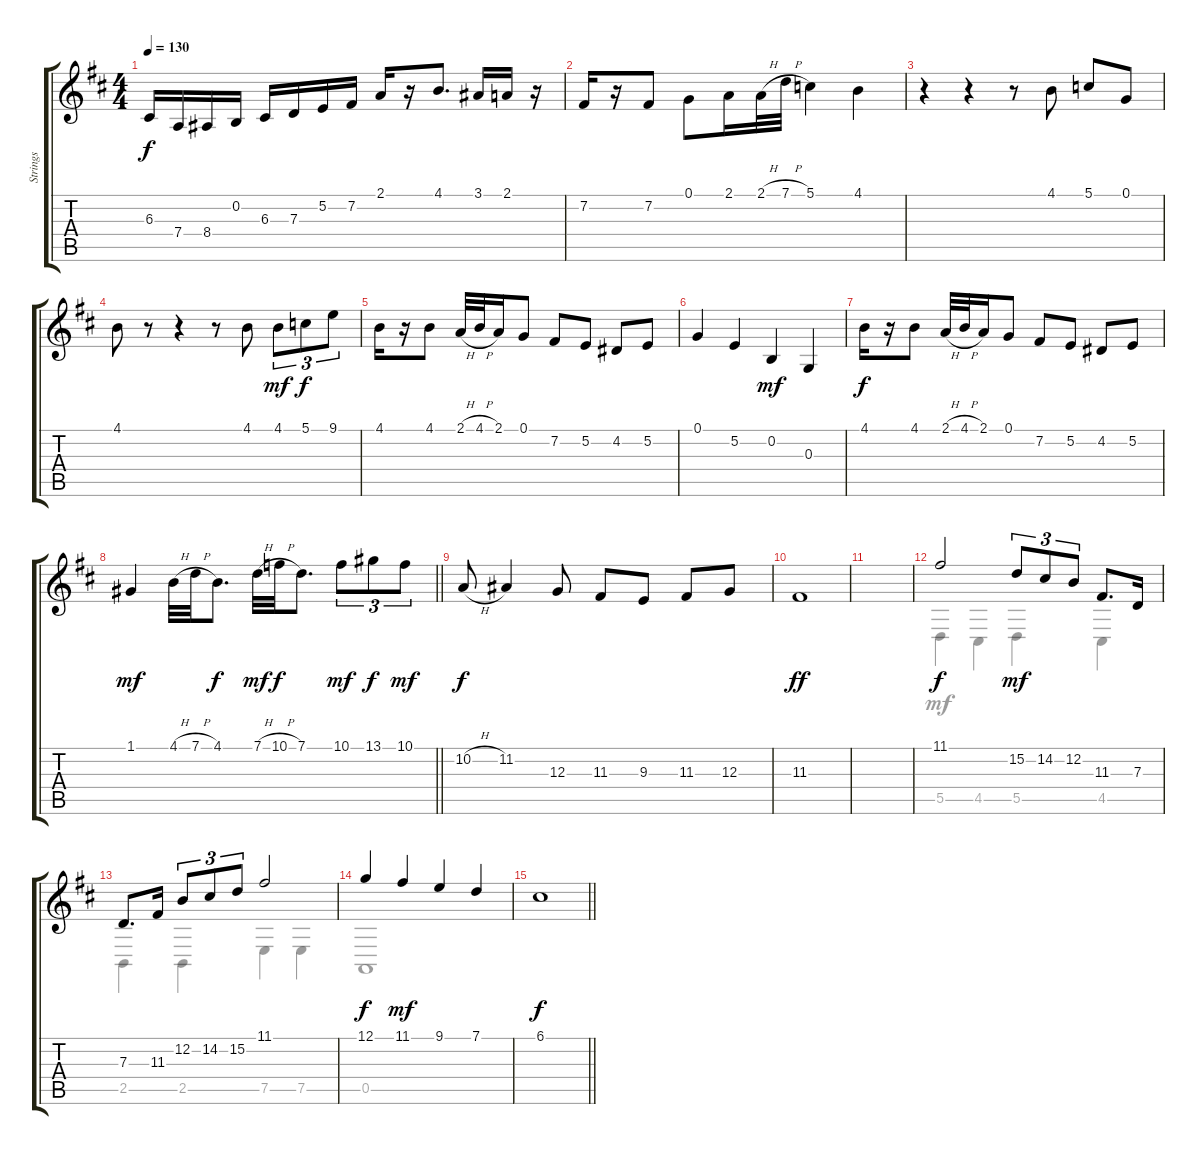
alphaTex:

\track ("Strings" "Strings") {instrument stringensemble1}
\staff {score tabs}
\tuning (G4 B3 G3 D3 A2 D2) {hide}
\voice
\ts (4 4)
\tempo 130
\clef g2
\ks d
6.3.16{dy f} 7.4.16 8.4.16 0.2.16 6.3.16 7.3.16 5.2.16 7.2.16 2.1.16 r.16 4.1.8{d} 3.1.16 2.1.16 r.16 |
7.2.16 r.16 7.2.8 0.1.8 2.1.16 2.1{h}.32 7.1{h}.32 5.1.4 4.1.4 |
r.4 r.4 r.8 4.1.8 5.1.8 0.1.8 |
4.1.8 r.8 r.4 r.8 4.1.8 4.1.8{tu (3 2) dy mf} 5.1.8{tu (3 2) dy f} 9.1.8{tu (3 2)} |
4.1.16 r.16 4.1.8 2.1{h}.32 4.1{h}.32 2.1.16 0.1.8 7.2.8 5.2.8 4.2.8 5.2.8 |
0.1.4 5.2.4 0.2.4{dy mf} 0.3.4 |
4.1.16{dy f} r.16 4.1.8 2.1{h}.32 4.1{h}.32 2.1.16 0.1.8 7.2.8 5.2.8 4.2.8 5.2.8 |
\barLineRight lightlight
1.1.4{dy mf} 4.1{h}.32 7.1{h}.32 4.1.8{d dy f} 7.1{h}.32{dy mf} 10.1{h}.32{dy f} 7.1.8{d} 10.1.8{tu (3 2) dy mf} 13.1.8{tu (3 2) dy f} 10.1.8{tu (3 2) dy mf} |
10.2{h}.8{dy f} 11.2.4 12.3.8 11.3.8 9.3.8 11.3.8 12.3.8 |
11.3.1{dy ff} |
|
11.1.2{dy f} 15.2.8{tu (3 2) dy mf} 14.2.8{tu (3 2)} 12.2.8{tu (3 2)} 11.3.8{d} 7.3.16 |
7.3.8{d} 11.3.16 12.2.8{tu (3 2)} 14.2.8{tu (3 2)} 15.2.8{tu (3 2)} 11.1.2 |
12.1.4{dy f} 11.1.4{dy mf} 9.1.4 7.1.4 |
\barLineRight lightlight
6.1.1{dy f} |
\voice
\clef g2
\ottava regular
\simile none
\ks d
|
|
|
|
|
|
|
\barLineRight lightlight
|
|
|
|
5.5.4{dy mf} 4.5.4 5.5.4 4.5.4 |
2.5.4 2.5.4 7.5.4 7.5.4 |
0.5.1 |
\barLineRight lightlight
|
